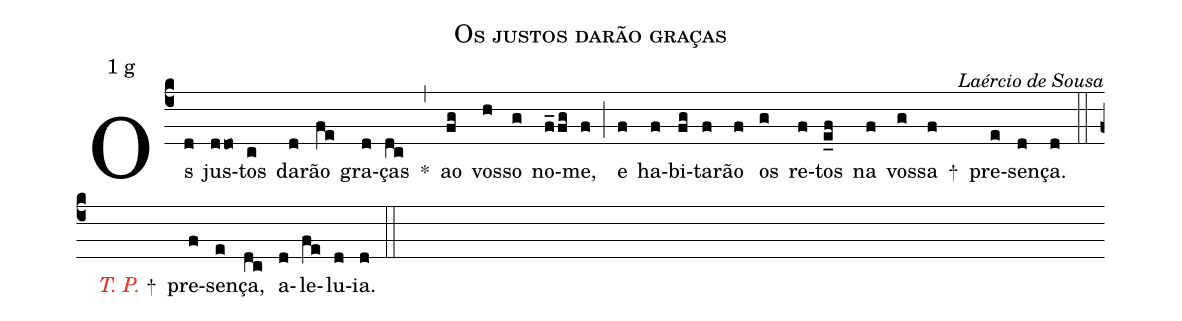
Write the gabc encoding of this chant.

name: Os justos darão graças;
mode: 1;
mode-differentia: g;
commentary: Laércio de Sousa;
%%
(c4)

Os(d) jus(ddo)tos(c) da(d)rão(fe) gra(d)ças(dc) *(,) ao(fg) vos(h)so(g) no(f_fg)me,(f) (;) e(f) ha(f)bi(fg)ta(f)rão(f) os(g) re(f)tos(e_f) na(f) vos(g)sa(f) +() pre(e)sen(d)ça.(d) (::)

<nlba><c><i>T. P.</i></c> +() pre</nlba>(f)sen(e)ça,(dc) a(d)le(fe)lu(d)ia.(d) (::)
